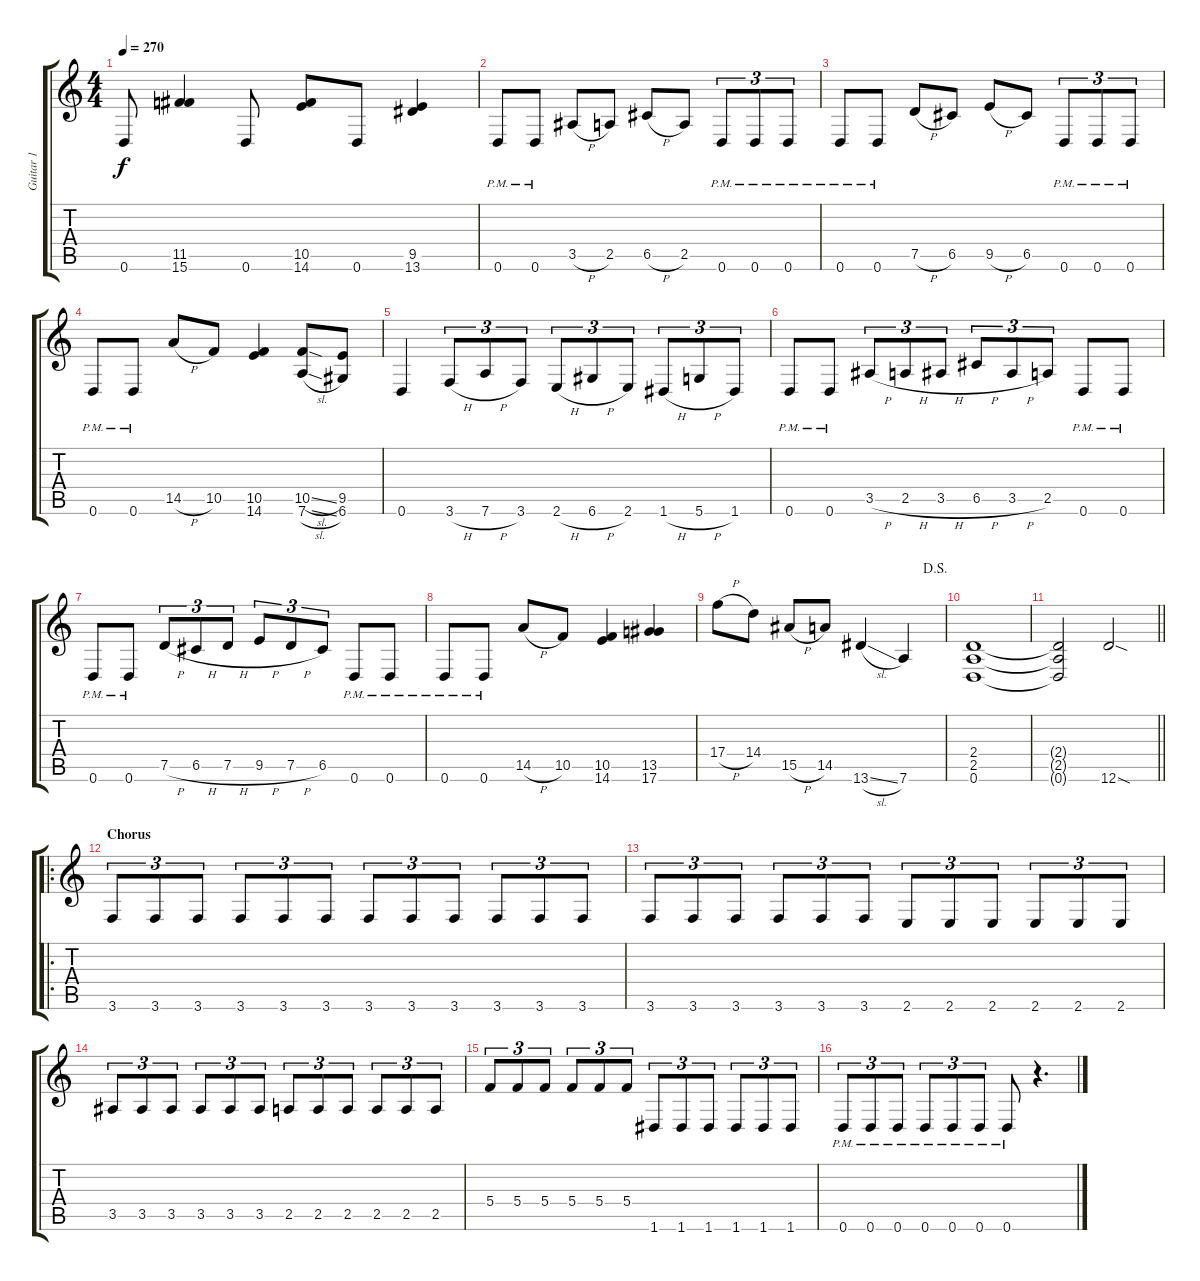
\track ("Guitar 1" "Guitar 1") {instrument distortionguitar}
\staff {score tabs}
\tuning (D4 A3 F3 C3 G2 D2) {hide}
\ts (4 4)
\tempo 270
\clef g2
\ks c
0.6.8{dy f} (11.5 15.6).4 0.6.8 (10.5 14.6).8 0.6.8 (9.5 13.6).4 |
0.6{pm}.8 0.6{pm}.8 3.5{h}.8 2.5.8 6.5{h}.8 2.5.8 0.6{pm}.8{tu (3 2)} 0.6{pm}.8{tu (3 2)} 0.6{pm}.8{tu (3 2)} |
0.6{pm}.8 0.6{pm}.8 7.5{h}.8 6.5.8 9.5{h}.8 6.5.8 0.6{pm}.8{tu (3 2)} 0.6{pm}.8{tu (3 2)} 0.6{pm}.8{tu (3 2)} |
0.6{pm}.8 0.6{pm}.8 14.5{h}.8 10.5.8 (10.5 14.6).4 (10.5{sl} 7.6{sl}).8 (9.5 6.6).8 |
0.6.4 3.6{h}.8{tu (3 2)} 7.6{h}.8{tu (3 2)} 3.6.8{tu (3 2)} 2.6{h}.8{tu (3 2)} 6.6{h}.8{tu (3 2)} 2.6.8{tu (3 2)} 1.6{h}.8{tu (3 2)} 5.6{h}.8{tu (3 2)} 1.6.8{tu (3 2)} |
0.6{pm}.8 0.6{pm}.8 3.5{h}.8{tu (3 2)} 2.5{h}.8{tu (3 2)} 3.5{h}.8{tu (3 2)} 6.5{h}.8{tu (3 2)} 3.5{h}.8{tu (3 2)} 2.5.8{tu (3 2)} 0.6{pm}.8 0.6{pm}.8 |
0.6{pm}.8 0.6{pm}.8 7.5{h}.8{tu (3 2)} 6.5{h}.8{tu (3 2)} 7.5{h}.8{tu (3 2)} 9.5{h}.8{tu (3 2)} 7.5{h}.8{tu (3 2)} 6.5.8{tu (3 2)} 0.6{pm}.8 0.6{pm}.8 |
0.6{pm}.8 0.6{pm}.8 14.5{h}.8 10.5.8 (10.5 14.6).4 (13.5 17.6).4 |
\jump dalsegno
17.4{h}.8 14.4.8 15.5{h}.8 14.5.8 13.6{sl}.4 7.6.4 |
(2.4 2.5 0.6).1 |
\barLineRight lightlight
(2.4{t} 2.5{t} 0.6{t}).2 12.6{sod}.2 |
\ro
\section ("" "Chorus")
3.6.8{tu (3 2)} 3.6.8{tu (3 2)} 3.6.8{tu (3 2)} 3.6.8{tu (3 2)} 3.6.8{tu (3 2)} 3.6.8{tu (3 2)} 3.6.8{tu (3 2)} 3.6.8{tu (3 2)} 3.6.8{tu (3 2)} 3.6.8{tu (3 2)} 3.6.8{tu (3 2)} 3.6.8{tu (3 2)} |
3.6.8{tu (3 2)} 3.6.8{tu (3 2)} 3.6.8{tu (3 2)} 3.6.8{tu (3 2)} 3.6.8{tu (3 2)} 3.6.8{tu (3 2)} 2.6.8{tu (3 2)} 2.6.8{tu (3 2)} 2.6.8{tu (3 2)} 2.6.8{tu (3 2)} 2.6.8{tu (3 2)} 2.6.8{tu (3 2)} |
3.5.8{tu (3 2)} 3.5.8{tu (3 2)} 3.5.8{tu (3 2)} 3.5.8{tu (3 2)} 3.5.8{tu (3 2)} 3.5.8{tu (3 2)} 2.5.8{tu (3 2)} 2.5.8{tu (3 2)} 2.5.8{tu (3 2)} 2.5.8{tu (3 2)} 2.5.8{tu (3 2)} 2.5.8{tu (3 2)} |
5.4.8{tu (3 2)} 5.4.8{tu (3 2)} 5.4.8{tu (3 2)} 5.4.8{tu (3 2)} 5.4.8{tu (3 2)} 5.4.8{tu (3 2)} 1.6.8{tu (3 2)} 1.6.8{tu (3 2)} 1.6.8{tu (3 2)} 1.6.8{tu (3 2)} 1.6.8{tu (3 2)} 1.6.8{tu (3 2)} |
0.6{pm}.8{tu (3 2)} 0.6{pm}.8{tu (3 2)} 0.6{pm}.8{tu (3 2)} 0.6{pm}.8{tu (3 2)} 0.6{pm}.8{tu (3 2)} 0.6{pm}.8{tu (3 2)} 0.6{pm}.8 r.4{d}
